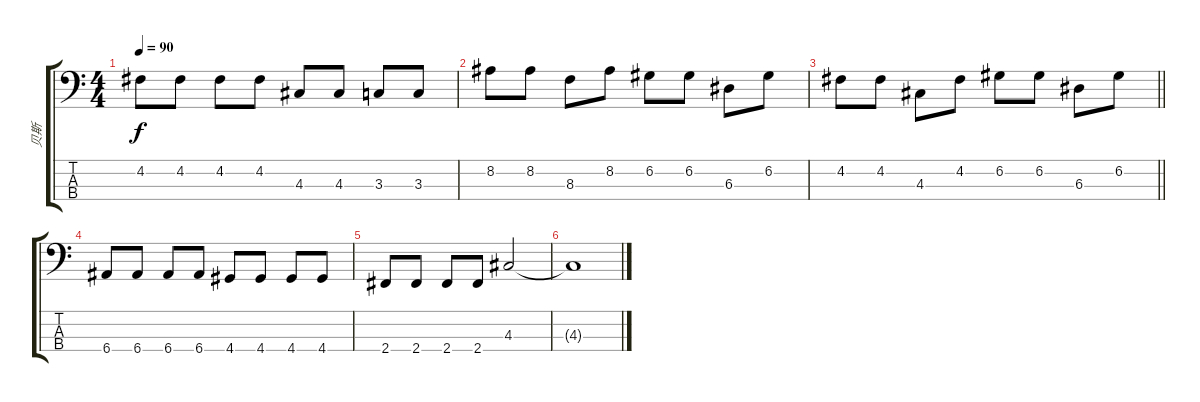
\track ("贝斯" "贝斯") {instrument electricbassfinger}
\staff {score tabs}
\tuning (G2 D2 A1 E1) {hide}
\ts (4 4)
\tempo 90
\clef f4
\ks c
4.2.8{dy f} 4.2.8 4.2.8 4.2.8 4.3.8 4.3.8 3.3.8 3.3.8 |
8.2.8 8.2.8 8.3.8 8.2.8 6.2.8 6.2.8 6.3.8 6.2.8 |
\barLineRight lightlight
4.2.8 4.2.8 4.3.8 4.2.8 6.2.8 6.2.8 6.3.8 6.2.8 |
6.4.8 6.4.8 6.4.8 6.4.8 4.4.8 4.4.8 4.4.8 4.4.8 |
2.4.8 2.4.8 2.4.8 2.4.8 4.3.2 |
4.3{t}.1
